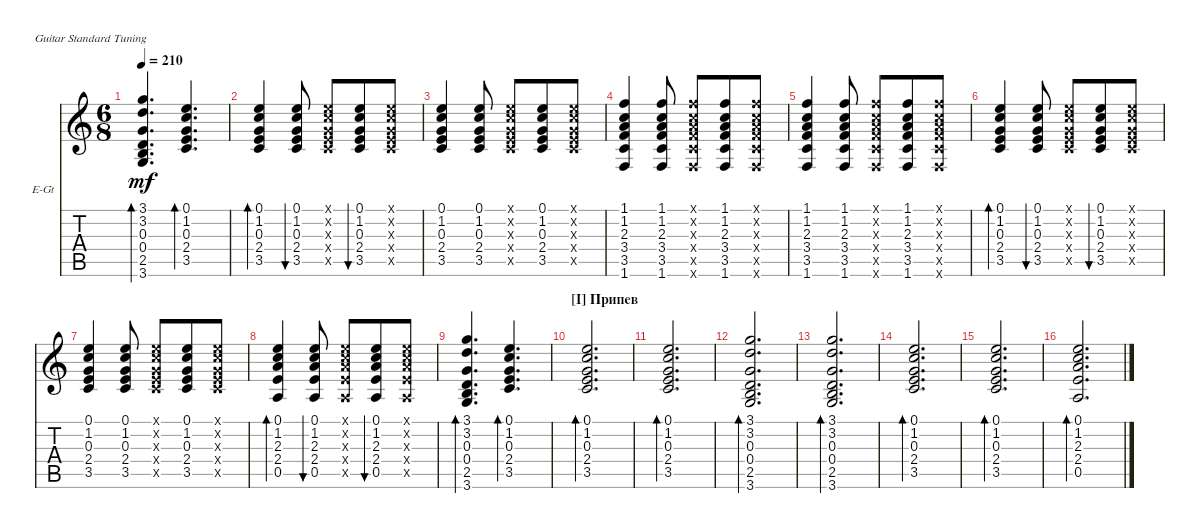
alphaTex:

\defaultSystemsLayout 4
\bracketExtendMode nobrackets
\firstSystemTrackNameOrientation horizontal
\otherSystemsTrackNameOrientation horizontal
\track ("Ритм Гитара" "E-Gt") {instrument electricguitarclean}
\staff {score tabs}
\tuning (E4 B3 G3 D3 A2 E2)
\ts (6 8)
\tempo 210
\clef g2
\ks c
(0.3 3.1 3.6 2.5 0.4 3.2).4{d bd 237 dy mf} (3.5 2.4 0.3 1.2 0.1).4{d bd 237} |
(3.5 2.4 0.3 1.2 0.1).4{bd 30} (3.5 2.4 0.3 1.2 0.1).8{bu 30} (3.5{x} 2.4{x} 0.3{x} 1.2{x} 0.1{x}).8 (3.5 2.4 0.3 1.2 0.1).8{bu 30} (3.5{x} 2.4{x} 0.3{x} 1.2{x} 0.1{x}).8 |
(3.5 2.4 0.3 1.2 0.1).4 (3.5 2.4 0.3 1.2 0.1).8 (3.5{x} 2.4{x} 0.3{x} 1.2{x} 0.1{x}).8 (3.5 2.4 0.3 1.2 0.1).8 (3.5{x} 2.4{x} 0.3{x} 1.2{x} 0.1{x}).8 |
(1.6 3.5 3.4 1.2 1.1 2.3).4 (1.6 3.5 3.4 1.2 1.1 2.3).8 (1.6{x} 3.5{x} 3.4{x} 1.2{x} 1.1{x} 2.3{x}).8 (1.6 3.5 3.4 1.2 1.1 2.3).8 (1.6{x} 3.5{x} 3.4{x} 1.2{x} 1.1{x} 2.3{x}).8 |
(1.6 3.5 3.4 1.2 1.1 2.3).4 (1.6 3.5 3.4 1.2 1.1 2.3).8 (1.6{x} 3.5{x} 3.4{x} 1.2{x} 1.1{x} 2.3{x}).8 (1.6 3.5 3.4 1.2 1.1 2.3).8 (1.6{x} 3.5{x} 3.4{x} 1.2{x} 1.1{x} 2.3{x}).8 |
(3.5 2.4 0.3 1.2 0.1).4{bd 30} (3.5 2.4 0.3 1.2 0.1).8{bu 30} (3.5{x} 2.4{x} 0.3{x} 1.2{x} 0.1{x}).8 (3.5 2.4 0.3 1.2 0.1).8{bu 30} (3.5{x} 2.4{x} 0.3{x} 1.2{x} 0.1{x}).8 |
(3.5 2.4 0.3 1.2 0.1).4 (3.5 2.4 0.3 1.2 0.1).8 (3.5{x} 2.4{x} 0.3{x} 1.2{x} 0.1{x}).8 (3.5 2.4 0.3 1.2 0.1).8 (3.5{x} 2.4{x} 0.3{x} 1.2{x} 0.1{x}).8 |
(0.5 2.4 2.3 1.2 0.1).4{bd 30} (0.5 2.4 2.3 1.2 0.1).8{bu 30} (0.5{x} 2.4{x} 2.3{x} 1.2{x} 0.1{x}).8 (0.5 2.4 2.3 1.2 0.1).8{bu 30} (0.5{x} 2.4{x} 2.3{x} 1.2{x} 0.1{x}).8 |
(0.3 3.1 3.6 2.5 0.4 3.2).4{d bd 239} (3.5 2.4 0.3 1.2 0.1).4{d bd 239} |
\section ("I" "Припев")
(3.5 2.4 0.3 1.2 0.1).2{d bd 237} |
(3.5 2.4 0.3 1.2 0.1).2{d bd 237} |
(0.3 3.1 3.6 2.5 0.4 3.2).2{d bd 237} |
(0.3 3.1 3.6 2.5 0.4 3.2).2{d bd 237} |
(3.5 2.4 0.3 1.2 0.1).2{d bd 237} |
(3.5 2.4 0.3 1.2 0.1).2{d bd 237} |
(0.5 2.4 2.3 1.2 0.1).2{d bd 237}
